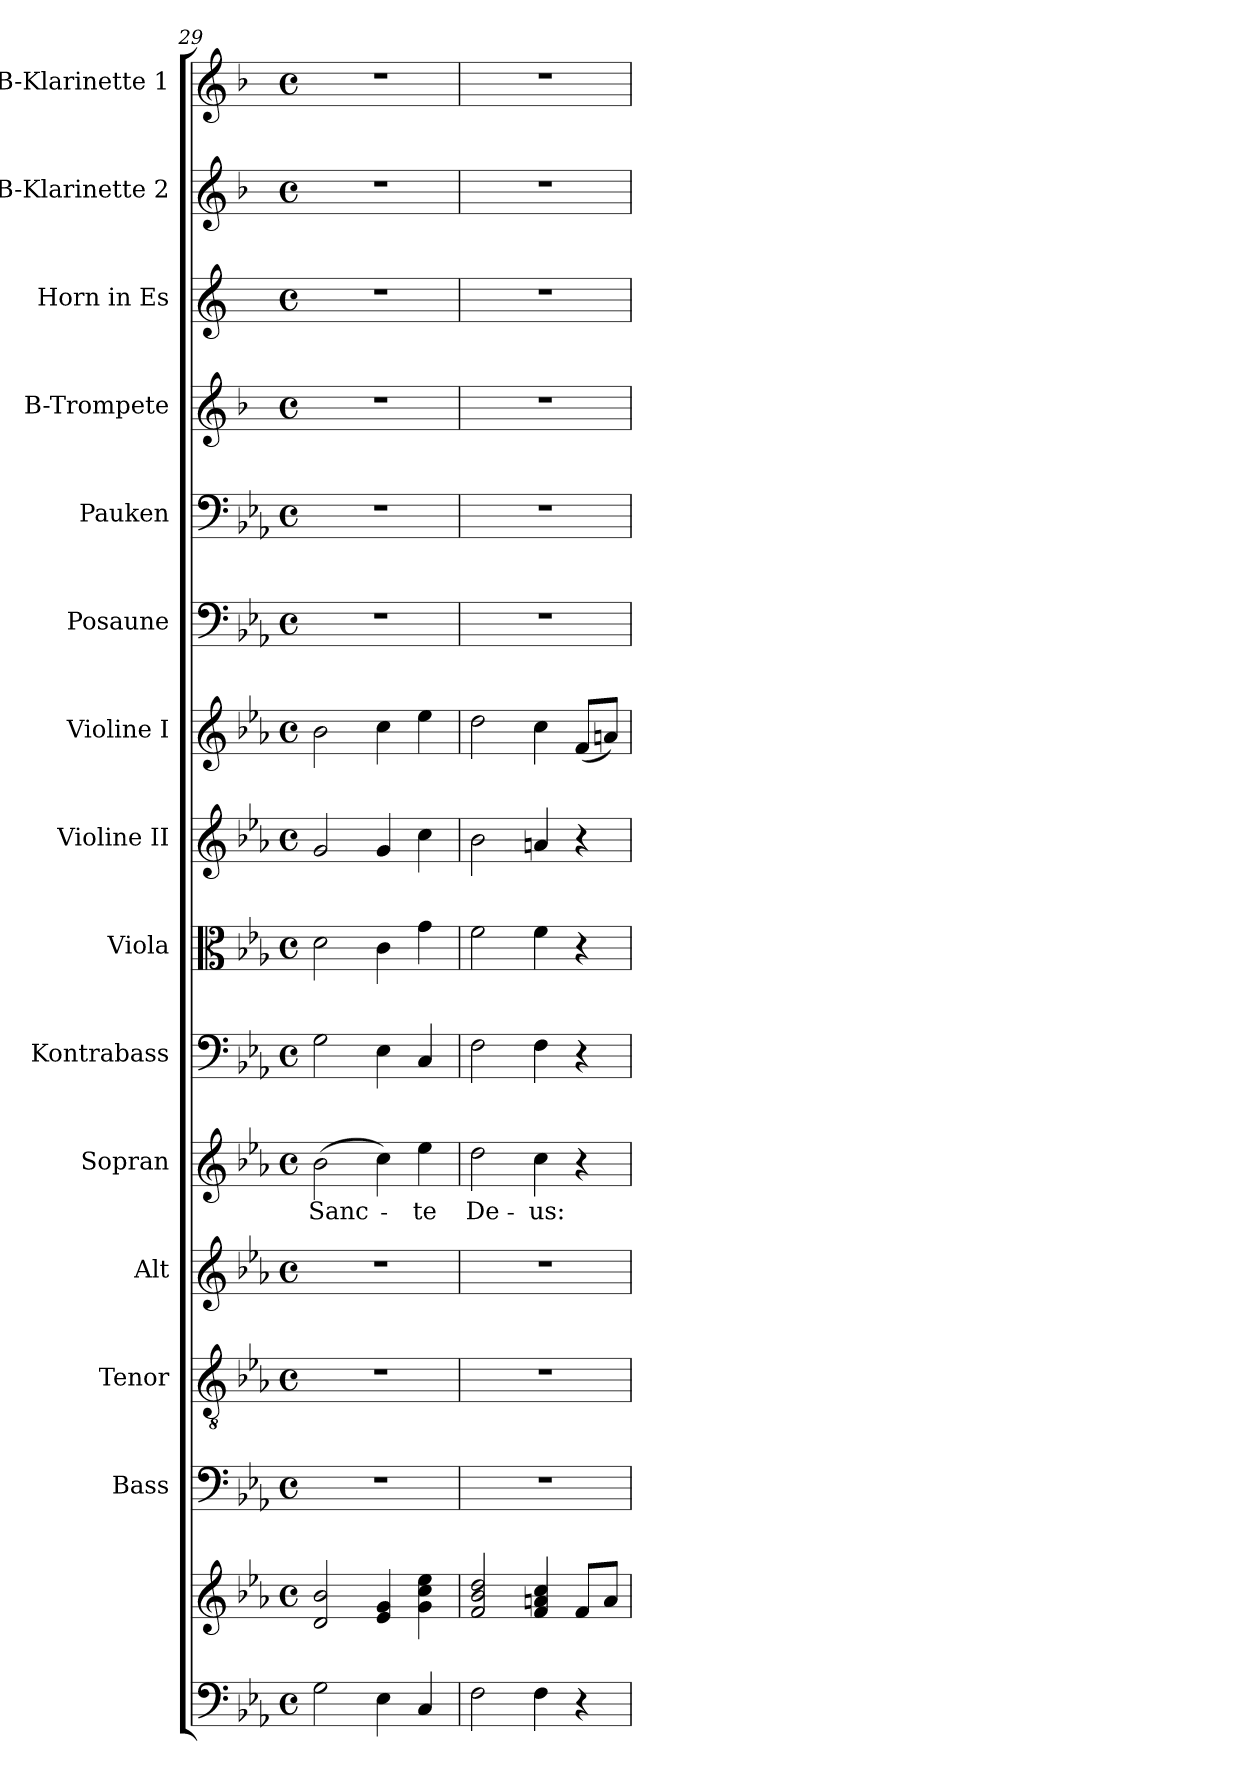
**kern	**kern	**kern	**kern	**kern	**kern	**text	**kern	**kern	**kern	**kern	**kern	**kern	**kern	**kern	**kern	**kern
*part15	*part15	*part14	*part13	*part12	*part11	*part11	*part10	*part9	*part8	*part7	*part6	*part5	*part4	*part3	*part2	*part1
*staff16	*staff15	*staff14	*staff13	*staff12	*staff11	*staff11	*staff10	*staff9	*staff8	*staff7	*staff6	*staff5	*staff4	*staff3	*staff2	*staff1
*	*	*I"Bass	*I"Tenor	*I"Alt	*I"Sopran	*	*I"Kontrabass	*I"Viola	*I"Violine II	*I"Violine I	*I"Posaune	*I"Pauken	*I"B-Trompete	*I"Horn in Es	*I"B-Klarinette 2	*I"B-Klarinette 1
*	*	*I'B.	*I'T.	*I'A.	*I'S.	*	*I'Kb.	*I'Vla.	*I'Vl. II	*I'Vl. I	*I'Pos.	*I'Pk.	*I'B Trp.	*	*I'B Kl. 2	*I'B Kl. 1
*clefF4	*clefG2	*clefF4	*clefGv2	*clefG2	*clefG2	*	*clefF4	*clefC3	*clefG2	*clefG2	*clefF4	*clefF4	*clefG2	*clefG2	*clefG2	*clefG2
*	*	*	*	*	*	*	*ITrd7c12	*	*	*	*	*	*ITrd1c2	*ITrd5c9	*ITrd1c2	*ITrd1c2
*k[b-e-a-]	*k[b-e-a-]	*k[b-e-a-]	*k[b-e-a-]	*k[b-e-a-]	*k[b-e-a-]	*	*k[b-e-a-]	*k[b-e-a-]	*k[b-e-a-]	*k[b-e-a-]	*k[b-e-a-]	*k[b-e-a-]	*k[b-e-a-]	*k[b-e-a-]	*k[b-e-a-]	*k[b-e-a-]
*E-:	*E-:	*E-:	*E-:	*E-:	*E-:	*	*E-:	*E-:	*E-:	*E-:	*E-:	*E-:	*E-:	*E-:	*E-:	*E-:
*M4/4	*M4/4	*M4/4	*M4/4	*M4/4	*M4/4	*	*M4/4	*M4/4	*M4/4	*M4/4	*M4/4	*M4/4	*M4/4	*M4/4	*M4/4	*M4/4
*met(c)	*met(c)	*met(c)	*met(c)	*met(c)	*met(c)	*	*met(c)	*met(c)	*met(c)	*met(c)	*met(c)	*met(c)	*met(c)	*met(c)	*met(c)	*met(c)
=29	=29	=29	=29	=29	=29	=29	=29	=29	=29	=29	=29	=29	=29	=29	=29	=29
!	!	!	!	!	!	!LO:LY:b	!	!	!	!	!	!	!	!	!	!
2G\	2d/ 2b-/	1r	1r	1r	(>2b-\	Sanc-	2GG\	2d\	2g/	2b-\	1r	1r	1r	1r	1r	1r
4E-\	4e-/ 4g/	.	.	.	4cc\)	.	4EE-\	4c\	4g/	4cc\	.	.	.	.	.	.
!	!	!	!	!	!	!LO:LY:b	!	!	!	!	!	!	!	!	!	!
4C/	4g\ 4cc\ 4ee-\	.	.	.	4ee-\	-te	4CC/	4g\	4cc\	4ee-\	.	.	.	.	.	.
=30	=30	=30	=30	=30	=30	=30	=30	=30	=30	=30	=30	=30	=30	=30	=30	=30
!	!	!	!	!	!	!LO:LY:b	!	!	!	!	!	!	!	!	!	!
2F\	2f/ 2b-/ 2dd/	1r	1r	1r	2dd\	De-	2FF\	2f\	2b-\	2dd\	1r	1r	1r	1r	1r	1r
!	!	!	!	!	!	!LO:LY:b	!	!	!	!	!	!	!	!	!	!
4F\	4f/ 4an/ 4cc/	.	.	.	4cc\	-us:	4FF\	4f\	4an/	4cc\	.	.	.	.	.	.
4r	8f/L	.	.	.	4r	.	4r	4r	4r	(<8f/L	.	.	.	.	.	.
.	8a/J	.	.	.	.	.	.	.	.	8an/J)	.	.	.	.	.	.
=	=	=	=	=	=	=	=	=	=	=	=	=	=	=	=	=
*-	*-	*-	*-	*-	*-	*-	*-	*-	*-	*-	*-	*-	*-	*-	*-	*-
